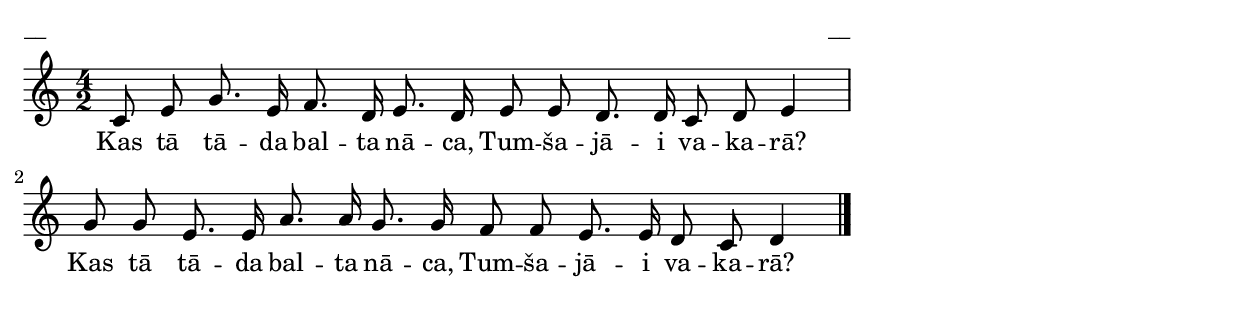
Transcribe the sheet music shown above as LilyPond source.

\version "2.13.16"
%\header {
%    title = "Kas tā tāda balta nāca?"
%}
\paper {
line-width = 14\cm
left-margin = 0.4\cm
between-system-padding = 0.1\cm
between-system-space = 0.1\cm
}
\layout {
indent = #0
ragged-last = ##f
}


voiceA = \relative c' {
\clef "treble"
\key c \major
\time 4/2
c8 e g8. e16 f8. d16 e8. d16 e8 e d8. d16 c8 d e4
g8 g e8. e16 a8. a16 g8. g16 f8 f e8. e16 d8 c d4
\bar "|."
} 

lyricA = \lyricmode {
Kas tā tā -- da bal -- ta nā -- ca, 
Tum -- ša -- jā -- i va -- ka -- rā?
Kas tā tā -- da bal -- ta nā -- ca, 
Tum -- ša -- jā -- i va -- ka -- rā?
}

fullScore = <<
\new Staff {
<<
\new Voice = "voiceA" { \oneVoice \autoBeamOff \voiceA }
\lyricsto "voiceA" \new Lyrics \lyricA
>>
}
>>

\score {
\fullScore
\header { piece = "__" opus = "__" }
}
\markup { \with-color #(x11-color 'white) \sans \smaller "__" }
\score {
\unfoldRepeats
\fullScore
\midi {
\context { \Staff \remove "Staff_performer" }
\context { \Voice \consists "Staff_performer" }
}
}



